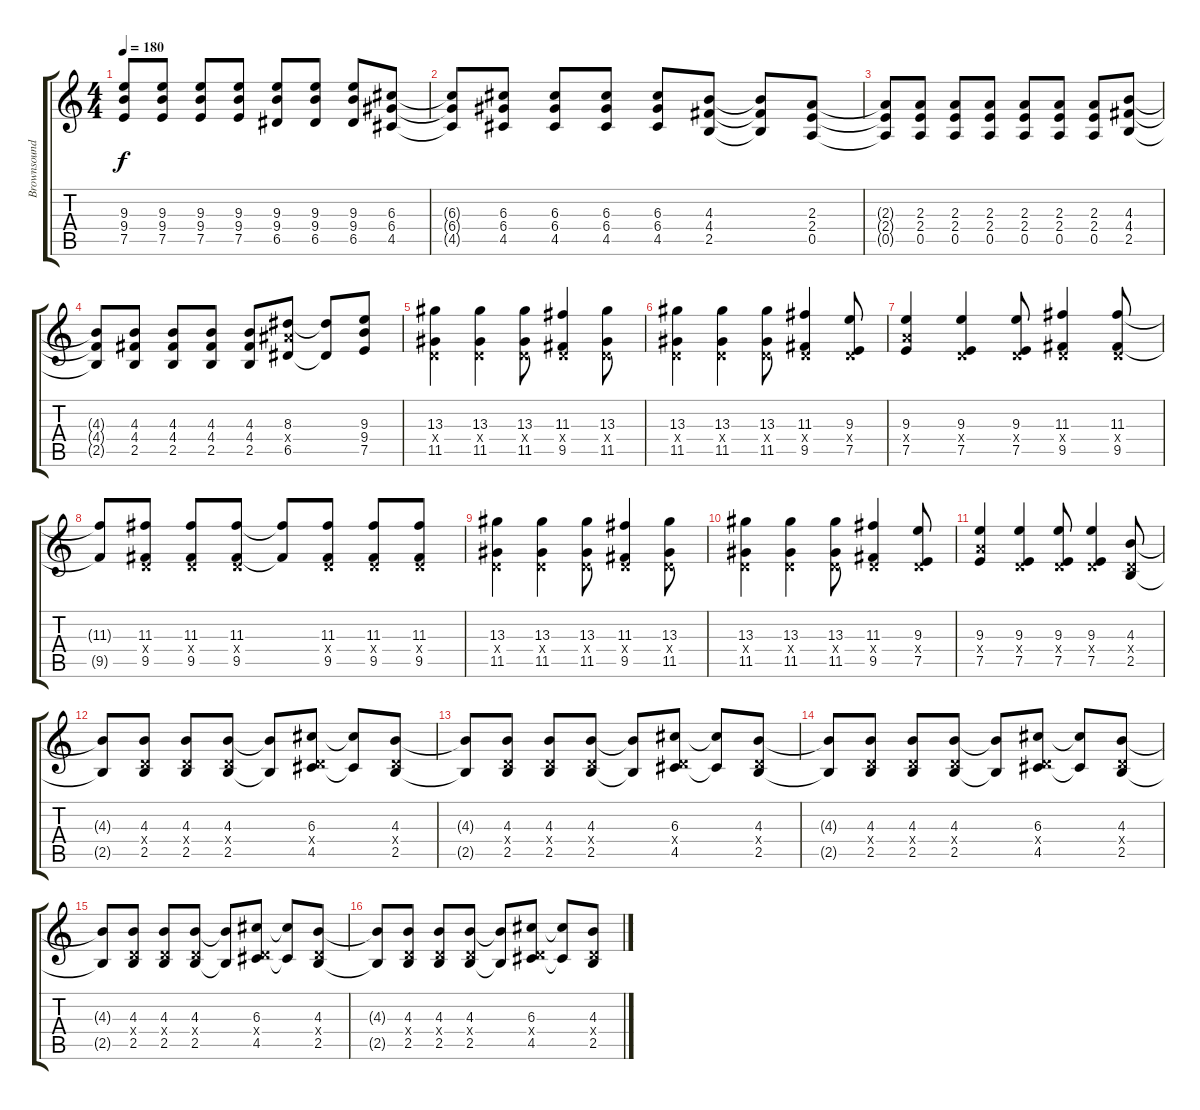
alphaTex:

\track ("Brownsound" "Brownsound") {instrument distortionguitar}
\staff {score tabs}
\tuning (E4 B3 G3 D3 A2 E2) {hide}
\ts (4 4)
\tempo 180
\clef g2
\ks c
(9.3{t} 9.4{t} 7.5{t}).8{dy f} (9.3 9.4 7.5).8 (9.3 9.4 7.5).8 (9.3 9.4 7.5).8 (9.3 9.4 6.5).8 (9.3 9.4 6.5).8 (9.3 9.4 6.5).8 (6.3 6.4 4.5).8 |
(6.3{t} 6.4{t} 4.5{t}).8 (6.3 6.4 4.5).8 (6.3 6.4 4.5).8 (6.3 6.4 4.5).8 (6.3 6.4 4.5).8 (4.3 4.4 2.5).8 (4.3{t} 4.4{t} 2.5{t}).8 (2.3 2.4 0.5).8 |
(2.3{t} 2.4{t} 0.5{t}).8 (2.3 2.4 0.5).8 (2.3 2.4 0.5).8 (2.3 2.4 0.5).8 (2.3 2.4 0.5).8 (2.3 2.4 0.5).8 (2.3 2.4 0.5).8 (4.3 4.4 2.5).8 |
(4.3{t} 4.4{t} 2.5{t}).8 (4.3 4.4 2.5).8 (4.3 4.4 2.5).8 (4.3 4.4 2.5).8 (4.3 4.4 2.5).8 (8.3 8.4{x} 6.5).8 (8.3{t} 6.5{t}).8 (9.3 9.4 7.5).8 |
(13.3 0.4{x} 11.5).4 (13.3 0.4{x} 11.5).4 (13.3 0.4{x} 11.5).8 (11.3 0.4{x} 9.5).4 (13.3 0.4{x} 11.5).8 |
(13.3 0.4{x} 11.5).4 (13.3 0.4{x} 11.5).4 (13.3 0.4{x} 11.5).8 (11.3 0.4{x} 9.5).4 (9.3 0.4{x} 7.5).8 |
(9.3 7.4{x} 7.5).4 (9.3 0.4{x} 7.5).4 (9.3 0.4{x} 7.5).8 (11.3 0.4{x} 9.5).4 (11.3 0.4{x} 9.5).8 |
(11.3{t} 9.5{t}).8 (11.3 0.4{x} 9.5).8 (11.3 0.4{x} 9.5).8 (11.3 0.4{x} 9.5).8 (11.3{t} 9.5{t}).8 (11.3 0.4{x} 9.5).8 (11.3 0.4{x} 9.5).8 (11.3 0.4{x} 9.5).8 |
(13.3 0.4{x} 11.5).4 (13.3 0.4{x} 11.5).4 (13.3 0.4{x} 11.5).8 (11.3 0.4{x} 9.5).4 (13.3 0.4{x} 11.5).8 |
(13.3 0.4{x} 11.5).4 (13.3 0.4{x} 11.5).4 (13.3 0.4{x} 11.5).8 (11.3 0.4{x} 9.5).4 (9.3 0.4{x} 7.5).8 |
(9.3 7.4{x} 7.5).4 (9.3 0.4{x} 7.5).4 (9.3 0.4{x} 7.5).8 (9.3 0.4{x} 7.5).4 (4.3 0.4{x} 2.5).8 |
(4.3{t} 2.5{t}).8 (4.3 0.4{x} 2.5).8 (4.3 0.4{x} 2.5).8 (4.3 0.4{x} 2.5).8 (4.3{t} 2.5{t}).8 (6.3 0.4{x} 4.5).8 (6.3{t} 4.5{t}).8 (4.3 0.4{x} 2.5).8 |
(4.3{t} 2.5{t}).8 (4.3 0.4{x} 2.5).8 (4.3 0.4{x} 2.5).8 (4.3 0.4{x} 2.5).8 (4.3{t} 2.5{t}).8 (6.3 0.4{x} 4.5).8 (6.3{t} 4.5{t}).8 (4.3 0.4{x} 2.5).8 |
(4.3{t} 2.5{t}).8 (4.3 0.4{x} 2.5).8 (4.3 0.4{x} 2.5).8 (4.3 0.4{x} 2.5).8 (4.3{t} 2.5{t}).8 (6.3 0.4{x} 4.5).8 (6.3{t} 4.5{t}).8 (4.3 0.4{x} 2.5).8 |
(4.3{t} 2.5{t}).8 (4.3 0.4{x} 2.5).8 (4.3 0.4{x} 2.5).8 (4.3 0.4{x} 2.5).8 (4.3{t} 2.5{t}).8 (6.3 0.4{x} 4.5).8 (6.3{t} 4.5{t}).8 (4.3 0.4{x} 2.5).8 |
(4.3{t} 2.5{t}).8 (4.3 0.4{x} 2.5).8 (4.3 0.4{x} 2.5).8 (4.3 0.4{x} 2.5).8 (4.3{t} 2.5{t}).8 (6.3 0.4{x} 4.5).8 (6.3{t} 4.5{t}).8 (4.3 0.4{x} 2.5).8
